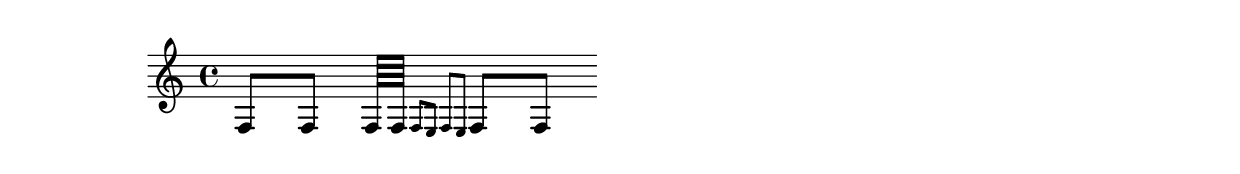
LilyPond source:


\version "1.9.8"
\header{

texidoc=" Beams on ledgered notes should always reach the middle staff
line.  The second beam counting from the note head side, should never
be lower than the second staff line.  This does not hold for grace
note beams.  Override with @code{no-stem-extend}.  "

}


\score { 
  \context Voice \notes\relative c {
     f8[ f]   f64[ f] 
     \grace { 
       f8[ e8] 
      \property Voice.Stem \override #'no-stem-extend = ##f
       f8[ e8] 
      \property Voice.Stem \revert #'no-stem-extend
    }
	 f8[ f]
	
  }
  \paper {
    raggedright = ##t
  }  
  \midi { }
}
